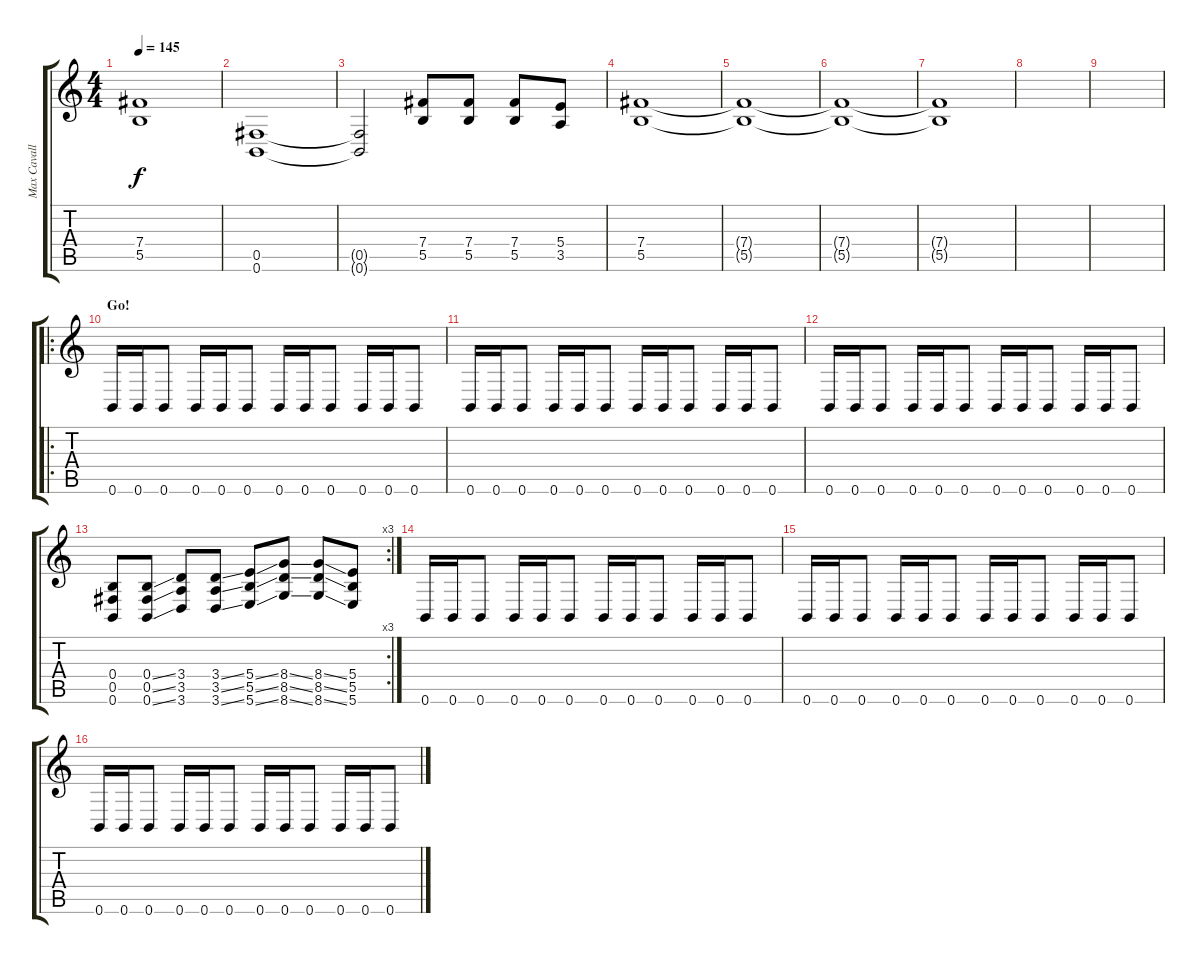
\track ("Max Cavallera" "Max Cavall") {instrument distortionguitar}
\staff {score tabs}
\tuning (Db4 Ab3 E3 B2 Gb2 B1) {hide}
\ts (4 4)
\tempo 145
\clef g2
\ks c
(7.4{t} 5.5{t}).1{dy f} |
(0.5 0.6).1 |
(0.5{t} 0.6{t}).2 (7.4 5.5).8 (7.4 5.5).8 (7.4 5.5).8 (5.4 3.5).8 |
(7.4 5.5).1 |
(7.4{t} 5.5{t}).1 |
(7.4{t} 5.5{t}).1 |
(7.4{t} 5.5{t}).1 |
|
|
\ro
\section ("" "Go!")
0.6.16 0.6.16 0.6.8 0.6.16 0.6.16 0.6.8 0.6.16 0.6.16 0.6.8 0.6.16 0.6.16 0.6.8 |
0.6.16 0.6.16 0.6.8 0.6.16 0.6.16 0.6.8 0.6.16 0.6.16 0.6.8 0.6.16 0.6.16 0.6.8 |
0.6.16 0.6.16 0.6.8 0.6.16 0.6.16 0.6.8 0.6.16 0.6.16 0.6.8 0.6.16 0.6.16 0.6.8 |
\rc 3
(0.4 0.5 0.6).8 (0.4{ss} 0.5{ss} 0.6{ss}).8 (3.4 3.5 3.6).8 (3.4{ss} 3.5{ss} 3.6{ss}).8 (5.4{ss} 5.5{ss} 5.6{ss}).8 (8.4{ss} 8.5{ss} 8.6{ss}).8 (8.4{ss} 8.5{ss} 8.6{ss}).8 (5.4 5.5 5.6).8 |
0.6.16 0.6.16 0.6.8 0.6.16 0.6.16 0.6.8 0.6.16 0.6.16 0.6.8 0.6.16 0.6.16 0.6.8 |
0.6.16 0.6.16 0.6.8 0.6.16 0.6.16 0.6.8 0.6.16 0.6.16 0.6.8 0.6.16 0.6.16 0.6.8 |
0.6.16 0.6.16 0.6.8 0.6.16 0.6.16 0.6.8 0.6.16 0.6.16 0.6.8 0.6.16 0.6.16 0.6.8
